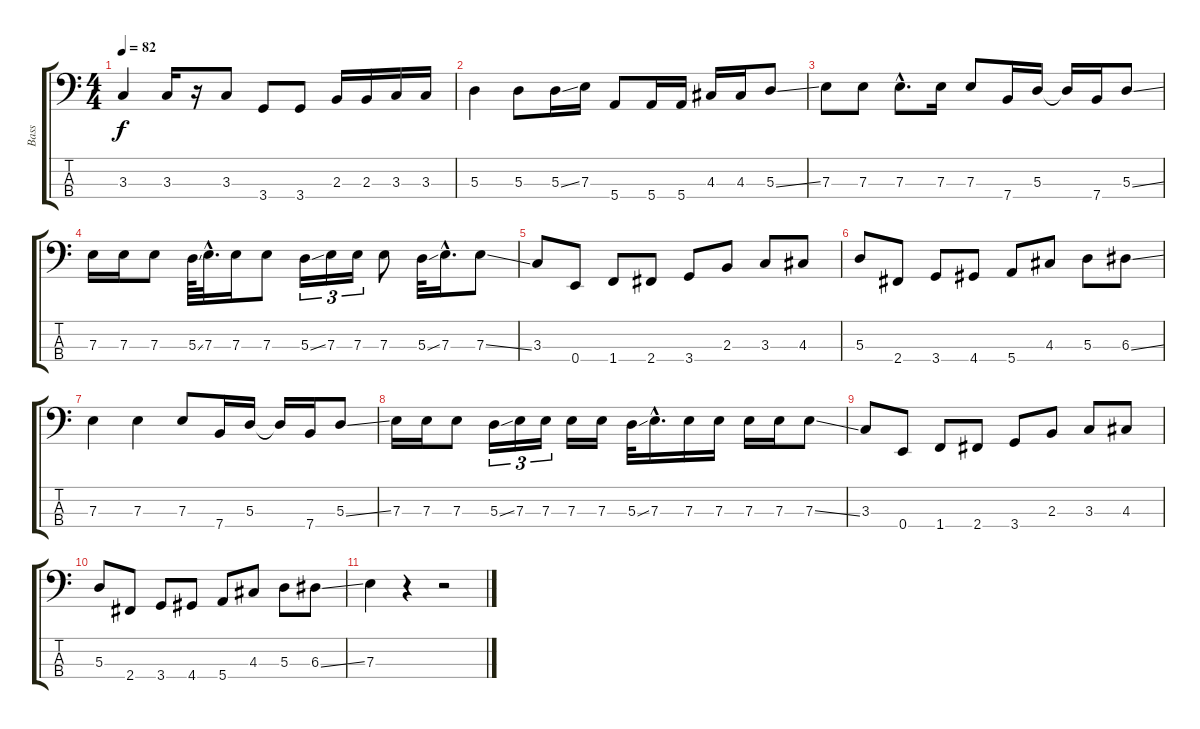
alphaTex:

\track ("Bass" "Bass") {instrument electricbassfinger}
\staff {score tabs}
\tuning (G2 D2 A1 E1) {hide}
\ts (4 4)
\tempo 82
\clef f4
\ks c
3.3.4{dy f} 3.3.16 r.16 3.3.8 3.4.8 3.4.8 2.3.16 2.3.16 3.3.16 3.3.16 |
5.3.4 5.3.8 5.3{ss}.16 7.3.16 5.4.8 5.4.16 5.4.16 4.3.16 4.3.16 5.3{ss}.8 |
7.3.8 7.3.8 7.3{hac}.8{d} 7.3.16 7.3.8 7.4.16 5.3.16 5.3{t}.16 7.4.16 5.3{ss}.8 |
7.3.16 7.3.16 7.3.8 5.3{ss}.64 7.3{hac}.32{d} 7.3.16 7.3.8 5.3{ss}.16{tu (3 2)} 7.3.16{tu (3 2)} 7.3.16{tu (3 2)} 7.3.8 5.3{ss}.32 7.3{hac}.16{d} 7.3{ss}.8 |
3.3.8 0.4.8 1.4.8 2.4.8 3.4.8 2.3.8 3.3.8 4.3.8 |
5.3.8 2.4.8 3.4.8 4.4.8 5.4.8 4.3.8 5.3.8 6.3{ss}.8 |
7.3.4 7.3.4 7.3.8 7.4.16 5.3.16 5.3{t}.16 7.4.16 5.3{ss}.8 |
7.3.16 7.3.16 7.3.8 5.3{ss}.16{tu (3 2)} 7.3.16{tu (3 2)} 7.3.16{tu (3 2)} 7.3.16 7.3.16 5.3{ss}.32 7.3{hac}.16{d} 7.3.16 7.3.16 7.3.16 7.3.16 7.3{ss}.8 |
3.3.8 0.4.8 1.4.8 2.4.8 3.4.8 2.3.8 3.3.8 4.3.8 |
5.3.8 2.4.8 3.4.8 4.4.8 5.4.8 4.3.8 5.3.8 6.3{ss}.8 |
7.3.4 r.4 r.2
